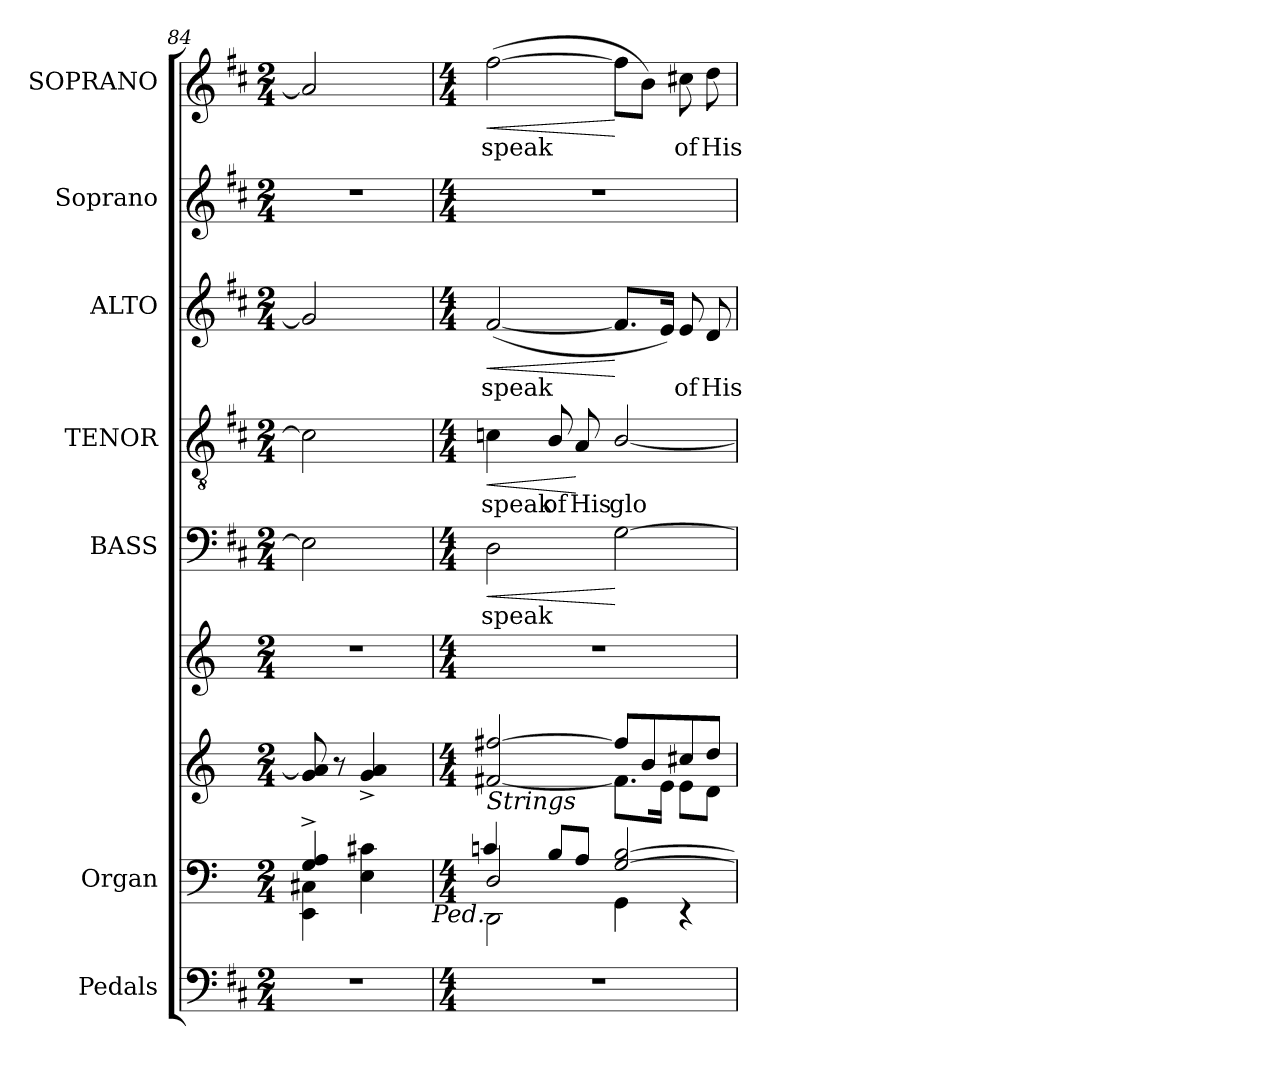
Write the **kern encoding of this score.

**kern	**kern	**kern	**kern	**kern	**text	**dynam	**kern	**text	**dynam	**kern	**text	**dynam	**kern	**kern	**text	**dynam
*part7	*part6	*part6	*part6	*part5	*part5	*part5	*part4	*part4	*part4	*part3	*part3	*part3	*part2	*part1	*part1	*part1
*staff9	*staff8	*staff7	*staff6	*staff5	*staff5	*staff5	*staff4	*staff4	*staff4	*staff3	*staff3	*staff3	*staff2	*staff1	*staff1	*staff1
*I"Pedals	*I"Organ	*	*	*I"BASS	*	*	*I"TENOR	*	*	*I"ALTO	*	*	*I"Soprano	*I"SOPRANO	*	*
*I'Ped.	*I'Org.	*	*	*I'B.	*	*	*I'T.	*	*	*I'A.	*	*	*I'S.	*I'S.	*	*
*clefF4	*clefF4	*clefG2	*clefG2	*clefF4	*	*	*clefGv2	*	*	*clefG2	*	*	*clefG2	*clefG2	*	*
*	*	*	*	*	*	*	*ITrd7c12	*	*	*	*	*	*	*	*	*
*k[f#c#]	*k[]	*k[]	*k[]	*k[f#c#]	*	*	*k[f#c#]	*	*	*k[f#c#]	*	*	*k[f#c#]	*k[f#c#]	*	*
*D:	*C:	*C:	*C:	*D:	*	*	*D:	*	*	*D:	*	*	*D:	*D:	*	*
*M2/4	*M2/4	*M2/4	*M2/4	*M2/4	*	*	*M2/4	*	*	*M2/4	*	*	*M2/4	*M2/4	*	*
=84	=84	=84	=84	=84	=84	=84	=84	=84	=84	=84	=84	=84	=84	=84	=84	=84
!LO:N:vis=1	!	!	!LO:N:vis=1	!	!	!	!	!	!	!	!	!	!LO:N:vis=1	!	!	!
*	*^	*	*	*	*	*	*	*	*	*	*	*	*	*	*	*
*	*	*^	*	*	*	*	*	*	*	*	*	*	*	*	*	*	*
2r	4Gi/^ 4Ai^	4EEi\ 4C#i	4ryy	8gi/ 8ai]	2r	2Ei\]	.	.	2C#i\]	.	.	2gi/]	.	.	2r	2ai/]	.	.
.	.	.	.	8r	.	.	.	.	.	.	.	.	.	.	.	.	.	.
.	4Ei\ 4c#i	4ryy	8ryy	4gi/^ 4ai^	.	.	.	.	.	.	.	.	.	.	.	.	.	.
.	.	.	16ryy	.	.	.	.	.	.	.	.	.	.	.	.	.	.	.
.	.	.	32ryy	.	.	.	.	.	.	.	.	.	.	.	.	.	.	.
.	.	.	64ryy	.	.	.	.	.	.	.	.	.	.	.	.	.	.	.
.	.	.	128...ryy	.	.	.	.	.	.	.	.	.	.	.	.	.	.	.
!	!	!	!LO:TX:b:i:t=Ped.	!	!	!	!	!	!	!	!	!	!	!	!	!	!	!
.	.	.	1024ryy	.	.	.	.	.	.	.	.	.	.	.	.	.	.	.
=85	=85	=85	=85	=85	=85	=85	=85	=85	=85	=85	=85	=85	=85	=85	=85	=85	=85	=85
*M4/4	*M4/4	*	*	*M4/4	*M4/4	*M4/4	*	*	*M4/4	*	*	*M4/4	*	*	*M4/4	*M4/4	*	*
*	*	*	*	*^	*	*	*	*	*	*	*	*	*	*	*	*	*	*
!	!	!	!	!	!	!	!	!LO:LY:b:color=#000000	!LO:HP:b	!	!	!	!	!	!	!	!	!	!
!	!	!	!	!	!	!	!	!	!	!	!LO:LY:b:color=#000000	!LO:HP:b	!	!	!	!	!	!	!
!	!	!	!	!	!	!	!	!	!	!	!	!	!	!LO:LY:b:color=#000000	!LO:HP:b	!	!	!	!
!	!	!	!	!LO:TX:b:i:t=Strings	!	!	!	!	!	!	!	!	!	!	!	!	!	!	!
!	!	!	!	!	!	!	!	!	!	!	!	!	!	!	!	!	!	!LO:LY:b:color=#000000	!LO:HP:b
1r	2Di/	2DDi\	4cni/	[2f#i/ [2ff#i	2ryy	1r	2Di\	speak	<	4Cni\	speak	<	([2f#i/	speak	<	1r	([2ff#i\	speak	<
!	!	!	!	!	!	!	!	!	!	!	!LO:LY:b:color=#000000	!	!	!	!	!	!	!	!
.	.	.	8Bi/L	.	.	.	.	.	.	8BBi/	of	.	.	.	.	.	.	.	.
!	!	!	!	!	!	!	!	!	!	!	!LO:LY:b:color=#000000	!	!	!	!	!	!	!	!
.	.	.	8Ai/J	.	.	.	.	.	.	8AAi/	His	[	.	.	.	.	.	.	.
!	!	!	!	!	!	!	!	!	!	!	!LO:LY:b:color=#000000	!	!	!	!	!	!	!	!
.	[2Gi/ [2Bi	4GGi\	2ryy	8ff#i/L]	8.f#i\L]	.	[2Gi\	.	[	[2BBi/	glo-	.	8.f#i/L]	.	[	.	8ff#i\L]	.	[
.	.	.	.	8bi/	.	.	.	.	.	.	.	.	.	.	.	.	8bi\J)	.	.
.	.	.	.	.	16ei\Jk	.	.	.	.	.	.	.	16ei/Jk)	.	.	.	.	.	.
!	!	!	!	!	!	!	!	!	!	!	!	!	!	!LO:LY:b:color=#000000	!	!	!	!	!
!	!	!	!	!	!	!	!	!	!	!	!	!	!	!	!	!	!	!LO:LY:b:color=#000000	!
.	.	4r	.	8cc#Xi/	8ei\L	.	.	.	.	.	.	.	8ei/	of	.	.	8cc#Xi\	of	.
!	!	!	!	!	!	!	!	!	!	!	!	!	!	!LO:LY:b:color=#000000	!	!	!	!	!
!	!	!	!	!	!	!	!	!	!	!	!	!	!	!	!	!	!	!LO:LY:b:color=#000000	!
.	.	.	.	8ddi/J	8di\J	.	.	.	.	.	.	.	8di/	His	.	.	8ddi\	His	.
*	*v	*v	*v	*	*	*	*	*	*	*	*	*	*	*	*	*	*	*	*
*	*	*v	*v	*	*	*	*	*	*	*	*	*	*	*	*	*	*
=	=	=	=	=	=	=	=	=	=	=	=	=	=	=	=	=
*-	*-	*-	*-	*-	*-	*-	*-	*-	*-	*-	*-	*-	*-	*-	*-	*-
